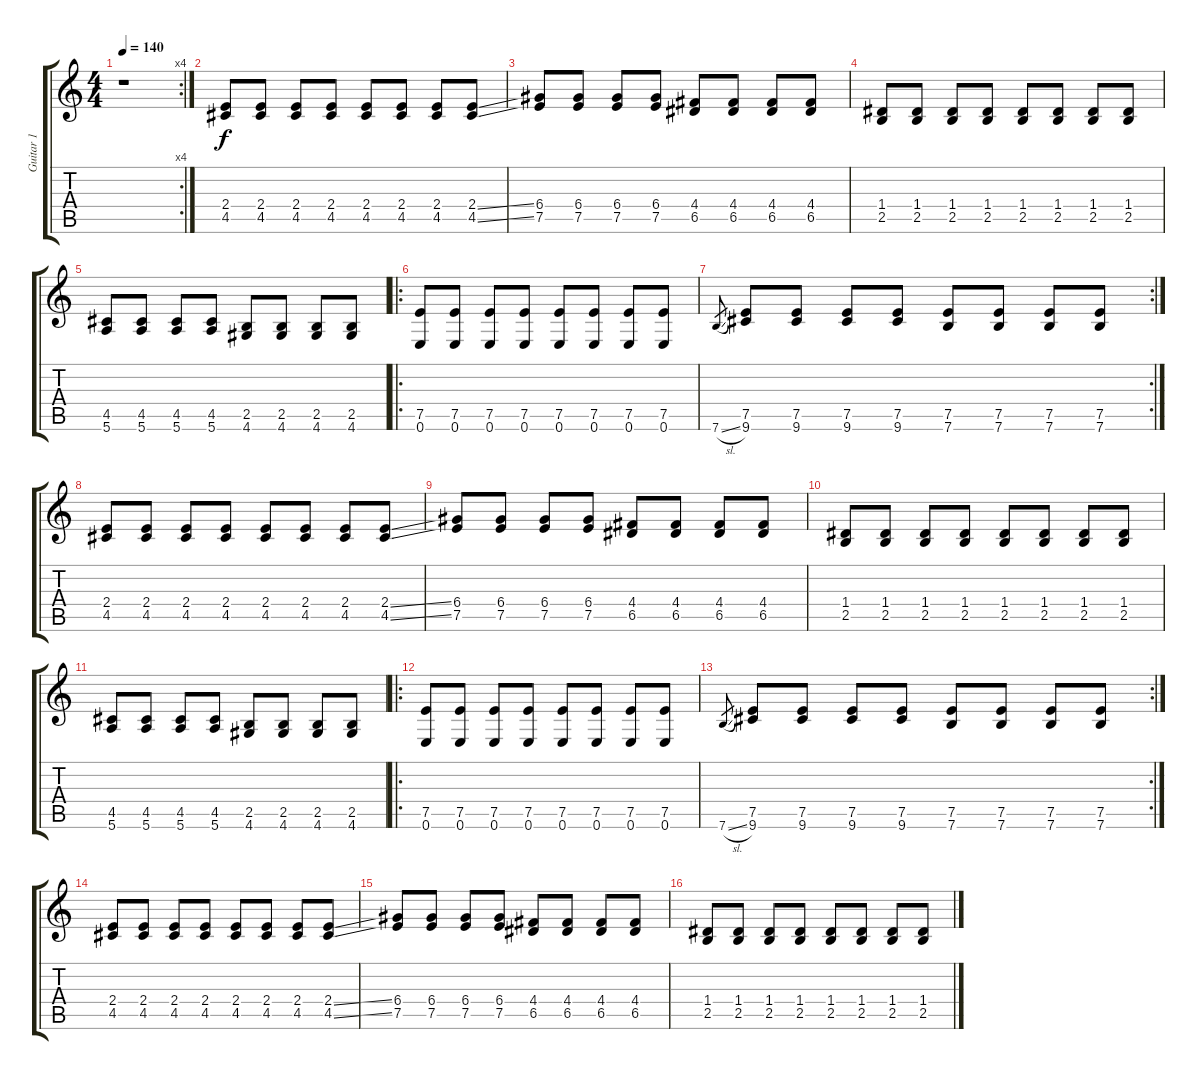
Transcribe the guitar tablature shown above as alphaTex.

\track ("Guitar 1" "Guitar 1") {instrument electricguitarjazz}
\staff {score tabs}
\tuning (E4 B3 G3 D3 A2 E2) {hide}
\rc 4
\ts (4 4)
\tempo 140
\clef g2
\ks c
r.1{dy f instrument electricguitarjazz} |
(2.4 4.5).8 (2.4 4.5).8 (2.4 4.5).8 (2.4 4.5).8 (2.4 4.5).8 (2.4 4.5).8 (2.4 4.5).8 (2.4{ss} 4.5{ss}).8 |
(6.4 7.5).8 (6.4 7.5).8 (6.4 7.5).8 (6.4 7.5).8 (4.4 6.5).8 (4.4 6.5).8 (4.4 6.5).8 (4.4 6.5).8 |
(1.4 2.5).8 (1.4 2.5).8 (1.4 2.5).8 (1.4 2.5).8 (1.4 2.5).8 (1.4 2.5).8 (1.4 2.5).8 (1.4 2.5).8 |
(4.5 5.6).8 (4.5 5.6).8 (4.5 5.6).8 (4.5 5.6).8 (2.5 4.6).8 (2.5 4.6).8 (2.5 4.6).8 (2.5 4.6).8 |
\ro
(7.5 0.6).8 (7.5 0.6).8 (7.5 0.6).8 (7.5 0.6).8 (7.5 0.6).8 (7.5 0.6).8 (7.5 0.6).8 (7.5 0.6).8 |
\rc 2
7.6{sl}.8{gr} (7.5 9.6).8 (7.5 9.6).8 (7.5 9.6).8 (7.5 9.6).8 (7.5 7.6).8 (7.5 7.6).8 (7.5 7.6).8 (7.5 7.6).8 |
(2.4 4.5).8 (2.4 4.5).8 (2.4 4.5).8 (2.4 4.5).8 (2.4 4.5).8 (2.4 4.5).8 (2.4 4.5).8 (2.4{ss} 4.5{ss}).8 |
(6.4 7.5).8 (6.4 7.5).8 (6.4 7.5).8 (6.4 7.5).8 (4.4 6.5).8 (4.4 6.5).8 (4.4 6.5).8 (4.4 6.5).8 |
(1.4 2.5).8 (1.4 2.5).8 (1.4 2.5).8 (1.4 2.5).8 (1.4 2.5).8 (1.4 2.5).8 (1.4 2.5).8 (1.4 2.5).8 |
(4.5 5.6).8 (4.5 5.6).8 (4.5 5.6).8 (4.5 5.6).8 (2.5 4.6).8 (2.5 4.6).8 (2.5 4.6).8 (2.5 4.6).8 |
\ro
(7.5 0.6).8 (7.5 0.6).8 (7.5 0.6).8 (7.5 0.6).8 (7.5 0.6).8 (7.5 0.6).8 (7.5 0.6).8 (7.5 0.6).8 |
\rc 2
7.6{sl}.8{gr} (7.5 9.6).8 (7.5 9.6).8 (7.5 9.6).8 (7.5 9.6).8 (7.5 7.6).8 (7.5 7.6).8 (7.5 7.6).8 (7.5 7.6).8 |
(2.4 4.5).8 (2.4 4.5).8 (2.4 4.5).8 (2.4 4.5).8 (2.4 4.5).8 (2.4 4.5).8 (2.4 4.5).8 (2.4{ss} 4.5{ss}).8 |
(6.4 7.5).8 (6.4 7.5).8 (6.4 7.5).8 (6.4 7.5).8 (4.4 6.5).8 (4.4 6.5).8 (4.4 6.5).8 (4.4 6.5).8 |
(1.4 2.5).8 (1.4 2.5).8 (1.4 2.5).8 (1.4 2.5).8 (1.4 2.5).8 (1.4 2.5).8 (1.4 2.5).8 (1.4 2.5).8
